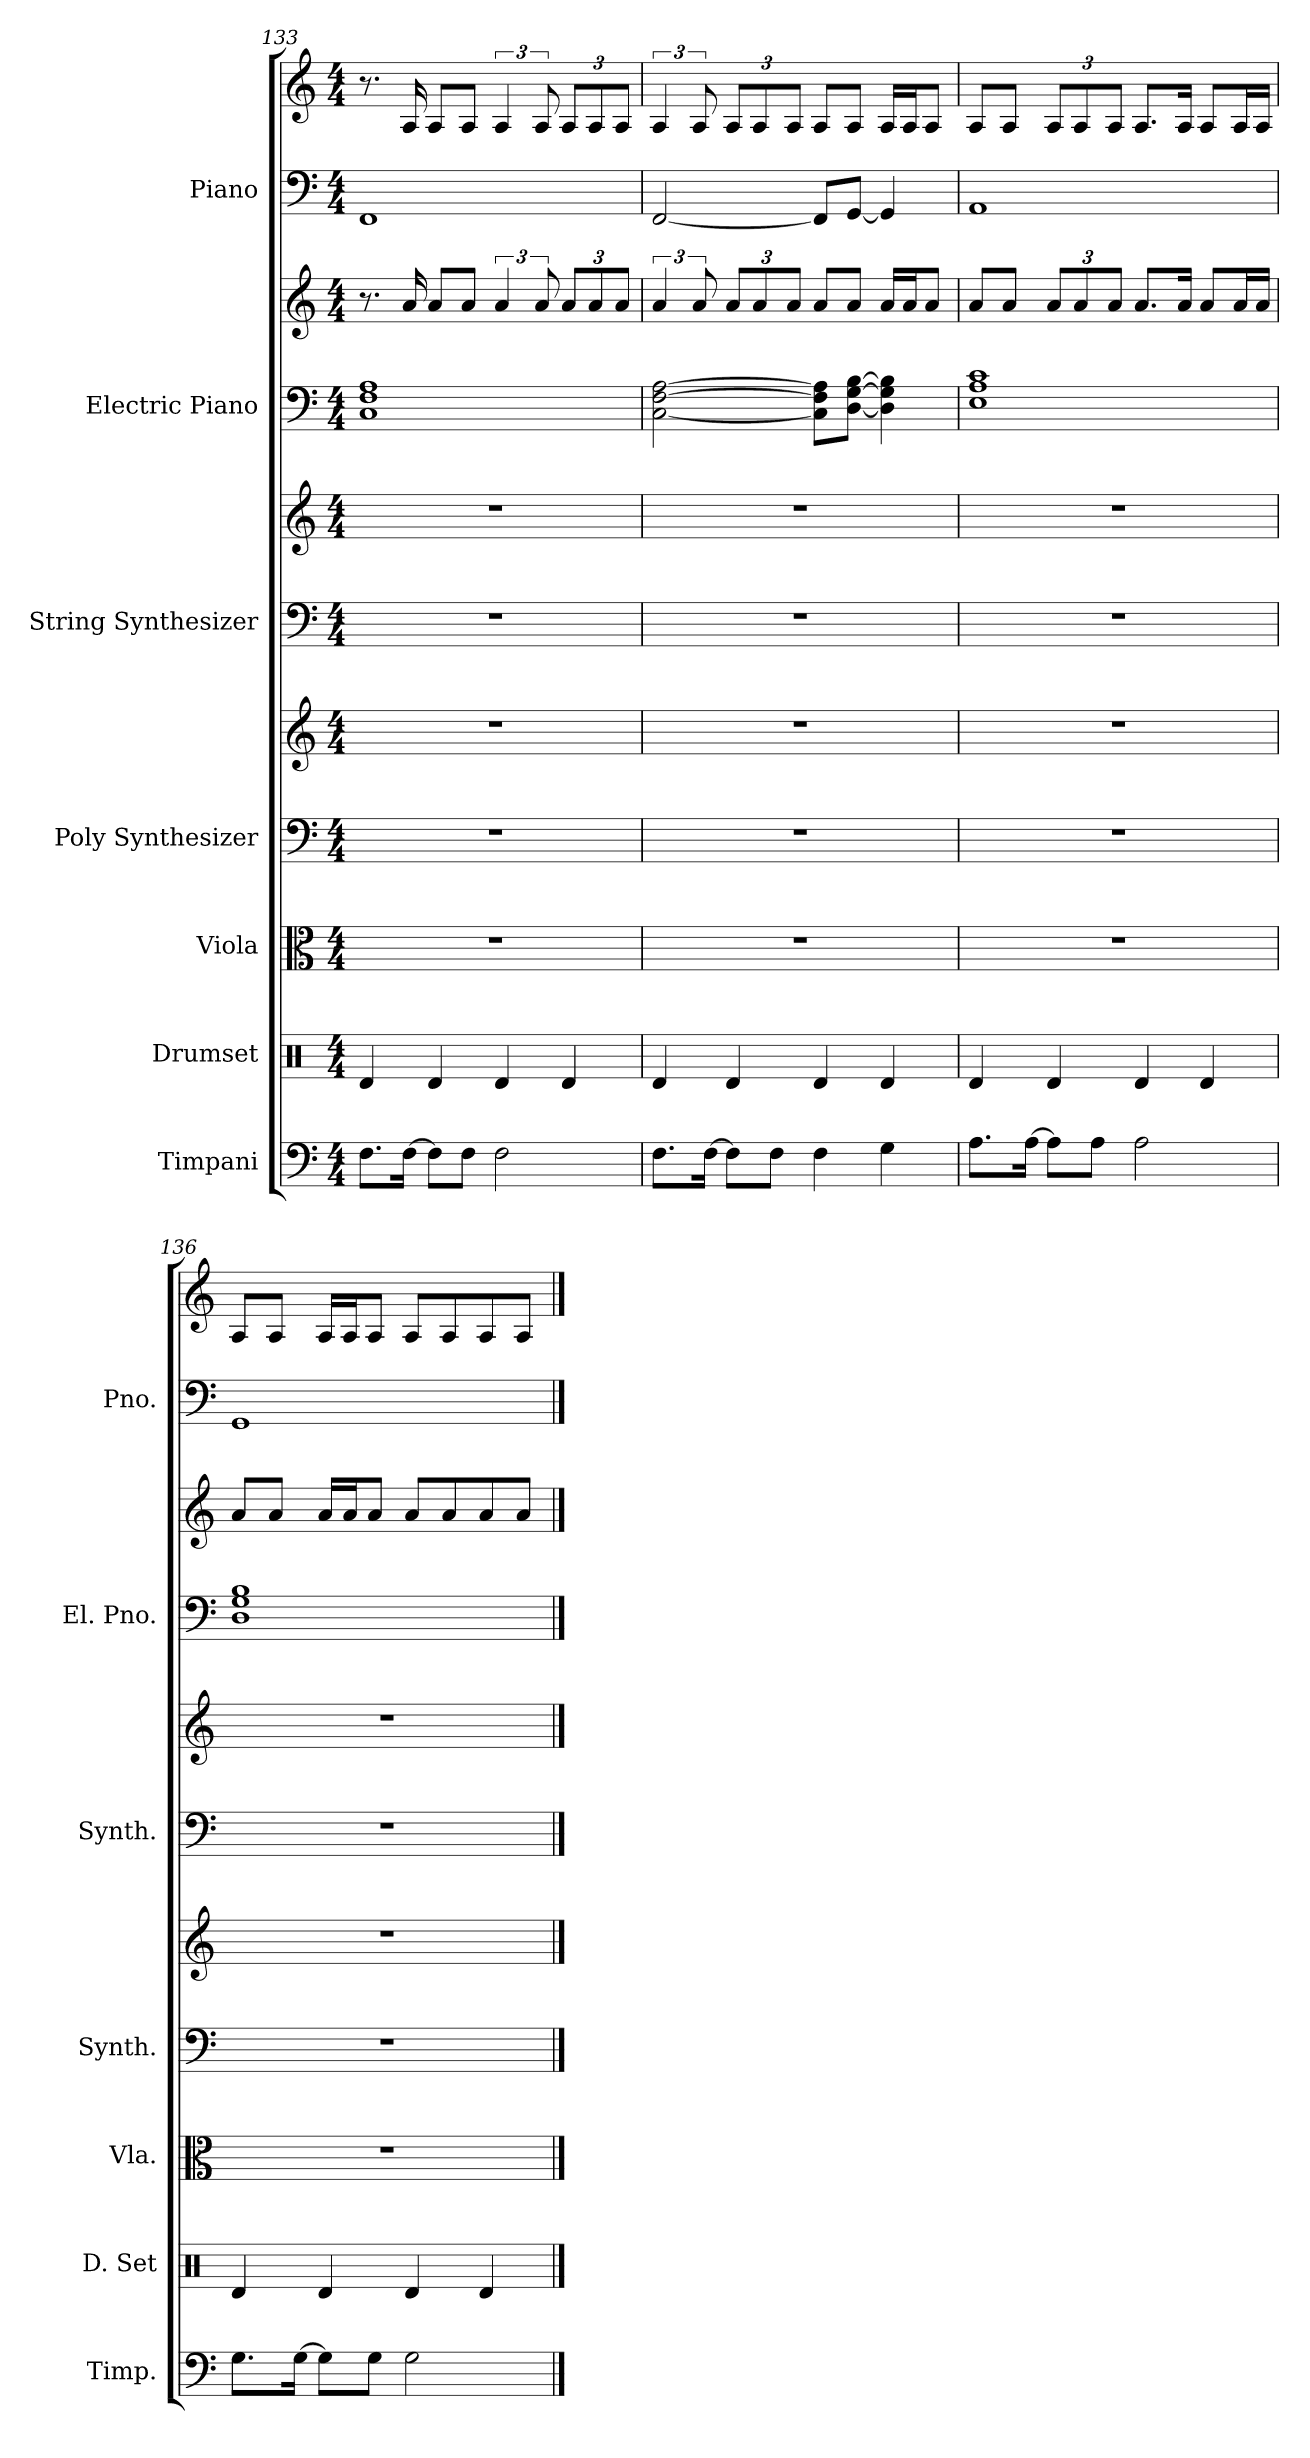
**kern	**kern	**kern	**kern	**kern	**kern	**kern	**kern	**kern	**kern	**kern
*part7	*part6	*part5	*part4	*part4	*part3	*part3	*part2	*part2	*part1	*part1
*staff11	*staff10	*staff9	*staff8	*staff7	*staff6	*staff5	*staff4	*staff3	*staff2	*staff1
*I"Timpani	*I"Drumset	*I"Viola	*I"Poly Synthesizer	*	*I"String Synthesizer	*	*I"Electric Piano	*	*I"Piano	*
*I'Timp.	*I'D. Set	*I'Vla.	*I'Synth.	*	*I'Synth.	*	*I'El. Pno.	*	*I'Pno.	*
!!LO:PB:g=z
*clefF4	*clefX	*clefC3	*clefF4	*clefG2	*clefF4	*clefG2	*clefF4	*clefG2	*clefF4	*clefG2
*k[]	*k[]	*k[]	*k[]	*k[]	*k[]	*k[]	*k[]	*k[]	*k[]	*k[]
*M4/4	*M4/4	*M4/4	*M4/4	*M4/4	*M4/4	*M4/4	*M4/4	*M4/4	*M4/4	*M4/4
=133	=133	=133	=133	=133	=133	=133	=133	=133	=133	=133
8.F\L	4Rd/	1r	1r	1r	1r	1r	1C 1F 1A	8.r	1FF	8.r
[16F\Jk	.	.	.	.	.	.	.	16a/	.	16A/
8F\L]	4Rd/	.	.	.	.	.	.	8a/L	.	8A/L
8F\J	.	.	.	.	.	.	.	8a/J	.	8A/J
2F\	4Rd/	.	.	.	.	.	.	6a/	.	6A/
.	.	.	.	.	.	.	.	12a/	.	12A/
*	*	*	*	*	*	*	*	*Xbrackettup	*	*Xbrackettup
.	4Rd/	.	.	.	.	.	.	12a/L	.	12A/L
.	.	.	.	.	.	.	.	12a/	.	12A/
.	.	.	.	.	.	.	.	12a/J	.	12A/J
=134	=134	=134	=134	=134	=134	=134	=134	=134	=134	=134
*	*	*	*	*	*	*	*	*brackettup	*	*brackettup
8.F\L	4Rd/	1r	1r	1r	1r	1r	[2C\ [2F\ [2A\	6a/	[2FF/	6A/
.	.	.	.	.	.	.	.	12a/	.	12A/
[16F\Jk	.	.	.	.	.	.	.	.	.	.
*	*	*	*	*	*	*	*	*Xbrackettup	*	*Xbrackettup
8F\L]	4Rd/	.	.	.	.	.	.	12a/L	.	12A/L
.	.	.	.	.	.	.	.	12a/	.	12A/
8F\J	.	.	.	.	.	.	.	.	.	.
.	.	.	.	.	.	.	.	12a/J	.	12A/J
4F\	4Rd/	.	.	.	.	.	8C\] 8F\] 8A\]L	8a/L	8FF/L]	8A/L
.	.	.	.	.	.	.	[8D\ [8G\ [8B\J	8a/J	[8GG/J	8A/J
4G\	4Rd/	.	.	.	.	.	4D\] 4G\] 4B\]	16a/LL	4GG/]	16A/LL
.	.	.	.	.	.	.	.	16a/J	.	16A/J
.	.	.	.	.	.	.	.	8a/J	.	8A/J
=135	=135	=135	=135	=135	=135	=135	=135	=135	=135	=135
8.A\L	4Rd/	1r	1r	1r	1r	1r	1E 1A 1c	8a/L	1AA	8A/L
.	.	.	.	.	.	.	.	8a/J	.	8A/J
[16A\Jk	.	.	.	.	.	.	.	.	.	.
8A\L]	4Rd/	.	.	.	.	.	.	12a/L	.	12A/L
.	.	.	.	.	.	.	.	12a/	.	12A/
8A\J	.	.	.	.	.	.	.	.	.	.
.	.	.	.	.	.	.	.	12a/J	.	12A/J
2A\	4Rd/	.	.	.	.	.	.	8.a/L	.	8.A/L
.	.	.	.	.	.	.	.	16a/Jk	.	16A/Jk
.	4Rd/	.	.	.	.	.	.	8a/L	.	8A/L
.	.	.	.	.	.	.	.	16a/L	.	16A/L
.	.	.	.	.	.	.	.	16a/JJ	.	16A/JJ
!!LO:PB:g=z
=136	=136	=136	=136	=136	=136	=136	=136	=136	=136	=136
8.G\L	4Rd/	1r	1r	1r	1r	1r	1D 1G 1B	8a/L	1GG	8A/L
.	.	.	.	.	.	.	.	8a/J	.	8A/J
[16G\Jk	.	.	.	.	.	.	.	.	.	.
8G\L]	4Rd/	.	.	.	.	.	.	16a/LL	.	16A/LL
.	.	.	.	.	.	.	.	16a/J	.	16A/J
8G\J	.	.	.	.	.	.	.	8a/J	.	8A/J
2G\	4Rd/	.	.	.	.	.	.	8a/L	.	8A/L
.	.	.	.	.	.	.	.	8a/	.	8A/
.	4Rd/	.	.	.	.	.	.	8a/	.	8A/
.	.	.	.	.	.	.	.	8a/J	.	8A/J
==	==	==	==	==	==	==	==	==	==	==
*-	*-	*-	*-	*-	*-	*-	*-	*-	*-	*-
